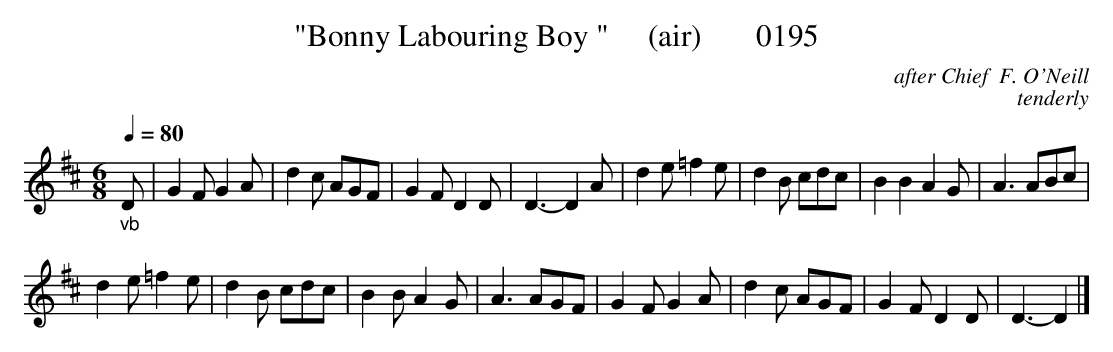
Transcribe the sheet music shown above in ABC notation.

X:1
T:"Bonny Labouring Boy "     (air)       0195
C:after Chief  F. O'Neill
C:tenderly
Q:1/4=80
M:6/8
L:1/8
K:D
"_vb"D|G2F G2A|d2c AGF|G2F D2D|D3-D2A|d2e =f2e|d2B cdc|B2B2A2G|A3ABc|
d2e =f2e|d2B cdc|B2B A2G|A3AGF|G2F G2A|d2c AGF|G2F D2D|D3-D2|]
